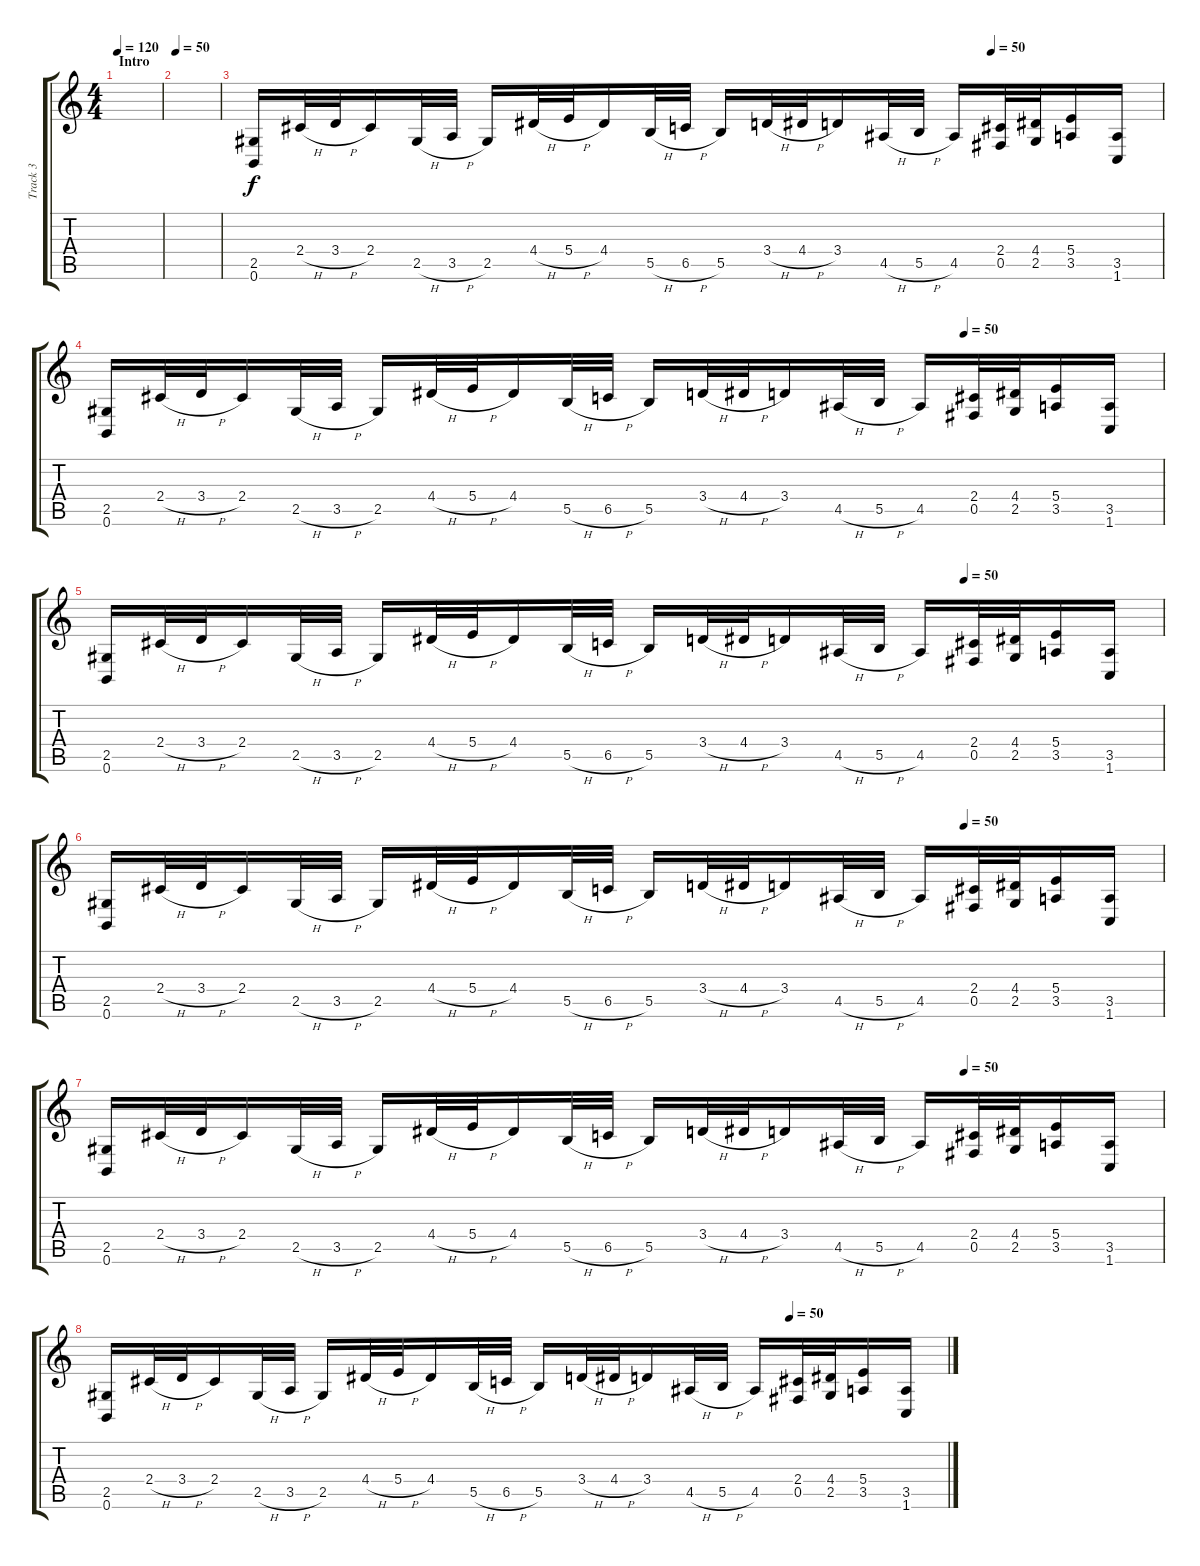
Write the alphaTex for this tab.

\track ("Track 3" "Track 3") {instrument distortionguitar}
\staff {score tabs}
\tuning (Db4 Ab3 E3 B2 Gb2 B1) {hide}
\ts (4 4)
\section ("" "Intro")
\tempo 120
\tempo 50
\tempo 120
\clef g2
\ks c
|
\tempo 50
|
\tempo (50 0.8125)
(2.5 0.6).16 2.4{h}.32 3.4{h}.32 2.4.16 2.5{h}.32 3.5{h}.32 2.5.16 4.4{h}.32 5.4{h}.32 4.4.16 5.5{h}.32 6.5{h}.32 5.5.16 3.4{h}.32 4.4{h}.32 3.4.16 4.5{h}.32 5.5{h}.32 4.5.16 (2.4 0.5).32 (4.4 2.5).32 (5.4 3.5).16 (3.5 1.6).16 |
\tempo (50 0.8125)
(2.5 0.6).16 2.4{h}.32 3.4{h}.32 2.4.16 2.5{h}.32 3.5{h}.32 2.5.16 4.4{h}.32 5.4{h}.32 4.4.16 5.5{h}.32 6.5{h}.32 5.5.16 3.4{h}.32 4.4{h}.32 3.4.16 4.5{h}.32 5.5{h}.32 4.5.16 (2.4 0.5).32 (4.4 2.5).32 (5.4 3.5).16 (3.5 1.6).16 |
\tempo (50 0.8125)
(2.5 0.6).16 2.4{h}.32 3.4{h}.32 2.4.16 2.5{h}.32 3.5{h}.32 2.5.16 4.4{h}.32 5.4{h}.32 4.4.16 5.5{h}.32 6.5{h}.32 5.5.16 3.4{h}.32 4.4{h}.32 3.4.16 4.5{h}.32 5.5{h}.32 4.5.16 (2.4 0.5).32 (4.4 2.5).32 (5.4 3.5).16 (3.5 1.6).16 |
\tempo (50 0.8125)
(2.5 0.6).16 2.4{h}.32 3.4{h}.32 2.4.16 2.5{h}.32 3.5{h}.32 2.5.16 4.4{h}.32 5.4{h}.32 4.4.16 5.5{h}.32 6.5{h}.32 5.5.16 3.4{h}.32 4.4{h}.32 3.4.16 4.5{h}.32 5.5{h}.32 4.5.16 (2.4 0.5).32 (4.4 2.5).32 (5.4 3.5).16 (3.5 1.6).16 |
\tempo (50 0.8125)
(2.5 0.6).16 2.4{h}.32 3.4{h}.32 2.4.16 2.5{h}.32 3.5{h}.32 2.5.16 4.4{h}.32 5.4{h}.32 4.4.16 5.5{h}.32 6.5{h}.32 5.5.16 3.4{h}.32 4.4{h}.32 3.4.16 4.5{h}.32 5.5{h}.32 4.5.16 (2.4 0.5).32 (4.4 2.5).32 (5.4 3.5).16 (3.5 1.6).16 |
\tempo (50 0.8125)
(2.5 0.6).16 2.4{h}.32 3.4{h}.32 2.4.16 2.5{h}.32 3.5{h}.32 2.5.16 4.4{h}.32 5.4{h}.32 4.4.16 5.5{h}.32 6.5{h}.32 5.5.16 3.4{h}.32 4.4{h}.32 3.4.16 4.5{h}.32 5.5{h}.32 4.5.16 (2.4 0.5).32 (4.4 2.5).32 (5.4 3.5).16 (3.5 1.6).16
